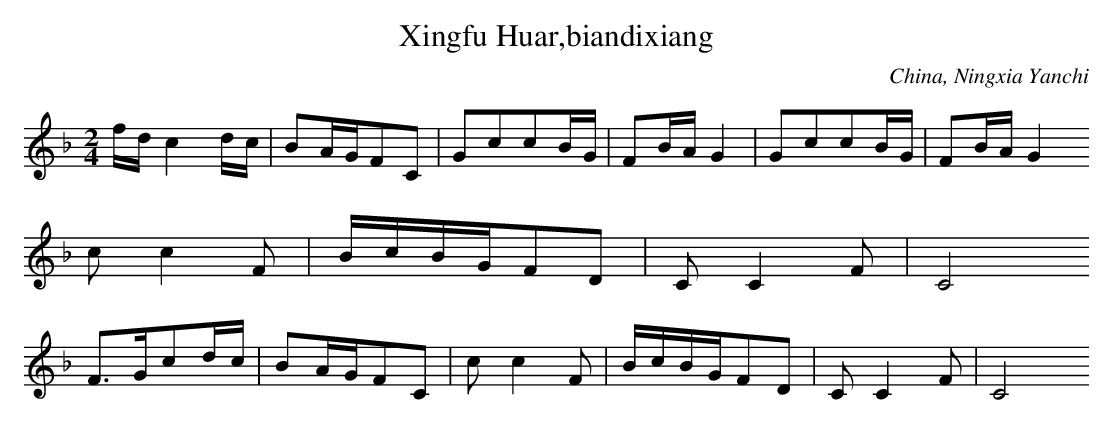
X:1
T: Xingfu Huar,biandixiang
O: China, Ningxia Yanchi
M: 2/4
L: 1/16
K: F
fdc4dc | B2AGF2C2 | G2c2c2BG | F2BAG4 | G2c2c2BG | F2BAG4
c2c4F2 | BcBGF2D2 | C2C4F2 | C8
F3Gc2dc | B2AGF2C2 | c2c4F2 | BcBGF2D2 | C2C4F2 | C8
